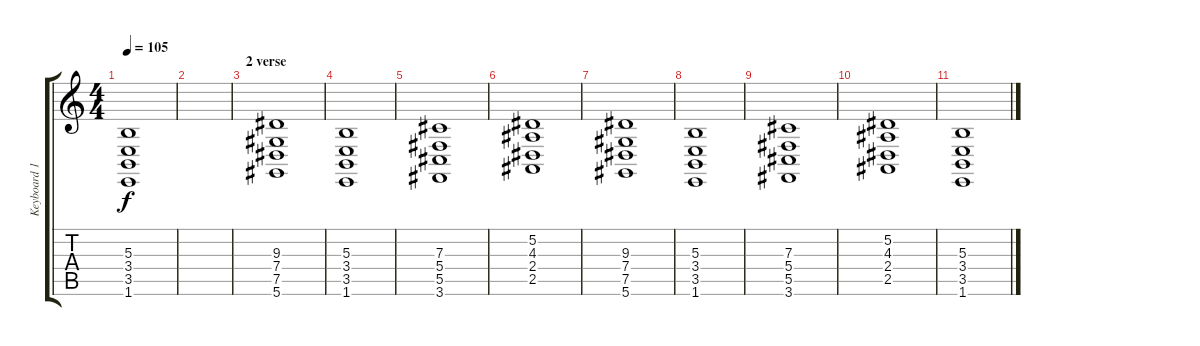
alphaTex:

\track ("Keyboard 1 - BG" "Keyboard 1") {instrument pad4choir}
\staff {score tabs}
\tuning (Eb4 Bb3 Gb3 Db3 Ab2 Eb2) {hide}
\ts (4 4)
\tempo 105
\clef g2
\ks c
(5.3 3.4 3.5 1.6).1{dy f} |
|
\section ("" "2 verse")
(9.3 7.4 7.5 5.6).1 |
(5.3 3.4 3.5 1.6).1 |
(7.3 5.4 5.5 3.6).1 |
(5.2 4.3 2.4 2.5).1 |
(9.3 7.4 7.5 5.6).1 |
(5.3 3.4 3.5 1.6).1 |
(7.3 5.4 5.5 3.6).1 |
(5.2 4.3 2.4 2.5).1 |
(5.3 3.4 3.5 1.6).1
